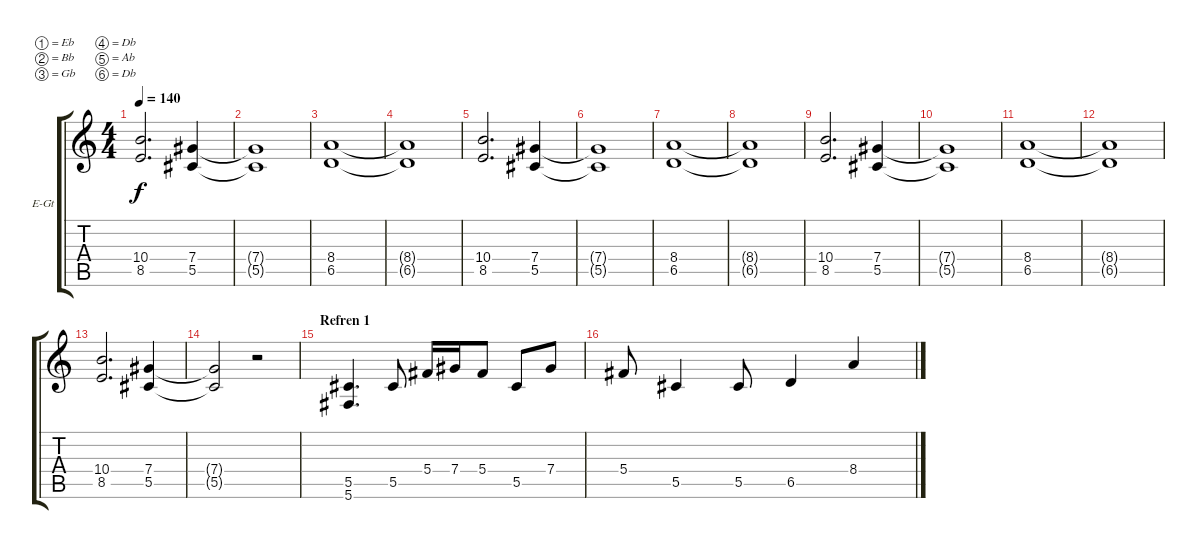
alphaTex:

\bracketExtendMode groupsimilarinstruments
\firstSystemTrackNameOrientation horizontal
\otherSystemsTrackNameOrientation horizontal
\track ("Gitara 1" "E-Gt") {instrument distortionguitar}
\staff {score tabs}
\tuning (Eb4 Bb3 Gb3 Db3 Ab2 Db2)
\ts (4 4)
\tempo 140
\clef g2
\ks c
(10.4 8.5).2{d dy f} (7.4 5.5).4 |
(7.4{t} 5.5{t}).1 |
(8.4 6.5).1 |
(8.4{t} 6.5{t}).1 |
(10.4 8.5).2{d} (7.4 5.5).4 |
(7.4{t} 5.5{t}).1 |
(8.4 6.5).1 |
(8.4{t} 6.5{t}).1 |
(10.4 8.5).2{d} (7.4 5.5).4 |
(7.4{t} 5.5{t}).1 |
(8.4 6.5).1 |
(8.4{t} 6.5{t}).1 |
(10.4 8.5).2{d} (7.4 5.5).4 |
(7.4{t} 5.5{t}).2 r.2 |
\section ("" "Refren 1")
(5.5 5.6).4{d} 5.5.8 5.4.16 7.4.16 5.4.8 5.5.8 7.4.8 |
5.4.8 5.5.4 5.5.8 6.5.4 8.4.4
